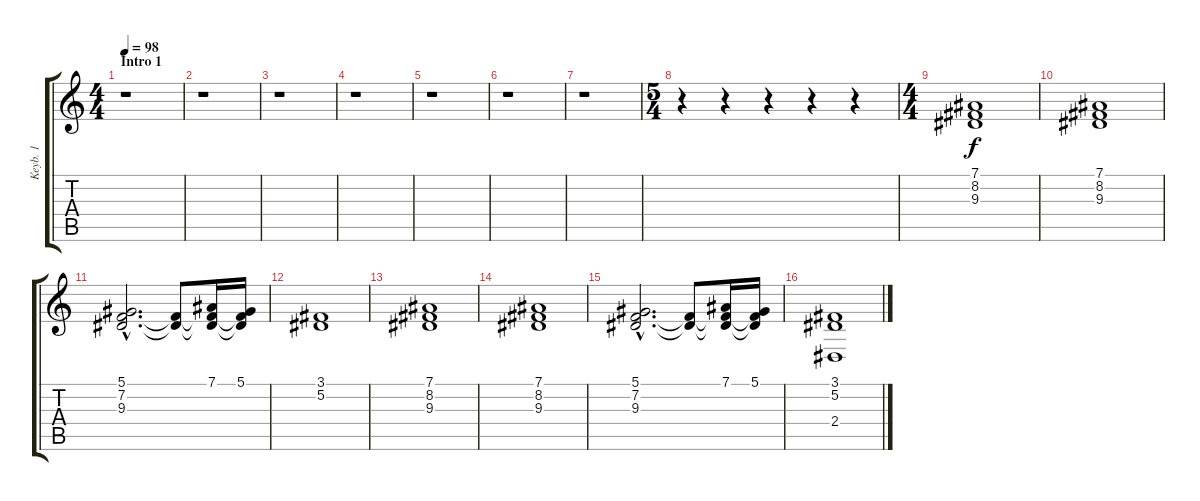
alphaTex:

\track ("Keyb. 1" "Keyb. 1") {instrument stringensemble1}
\staff {score tabs}
\tuning (Eb4 Bb3 Gb3 Db3 Ab2 Eb2) {hide}
\ts (4 4)
\section ("" "Intro 1")
\tempo 98
\clef g2
\ks c
r.1{dy f instrument stringensemble1} |
r.1 |
r.1 |
r.1 |
r.1 |
r.1 |
r.1 |
\ts (5 4)
r.4 r.4 r.4 r.4 r.4 |
\ts (4 4)
(7.1 8.2 9.3).1 |
(7.1 8.2 9.3).1 |
(5.1{hac} 7.2{hac} 9.3{hac}).2{d} (7.2{t} 9.3{t}).8 (7.1 7.2{t} 9.3{t}).16 (5.1 7.2{t} 9.3{t}).16 |
(3.1 5.2).1 |
(7.1 8.2 9.3).1 |
(7.1 8.2 9.3).1 |
(5.1{hac} 7.2{hac} 9.3{hac}).2{d} (7.2{t} 9.3{t}).8 (7.1 7.2{t} 9.3{t}).16 (5.1 7.2{t} 9.3{t}).16 |
(3.1 5.2 2.4).1
